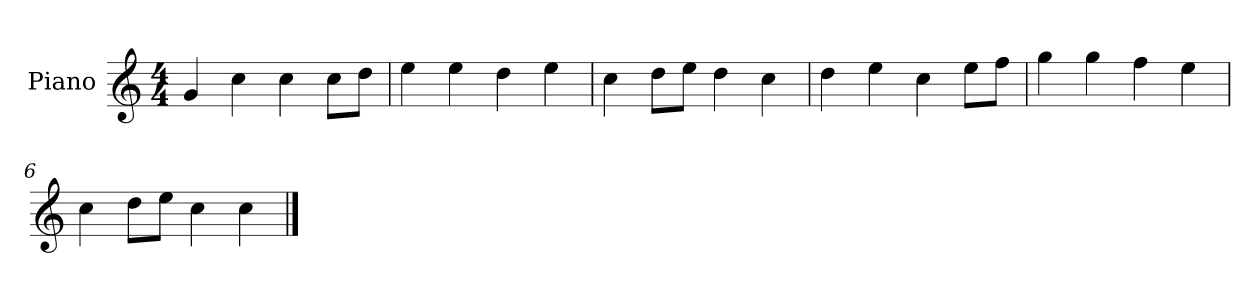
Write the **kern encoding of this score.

**kern
*part1
*staff1
*I"Piano
*I'P-no
*clefG2
*k[]
*M4/4
*MM90
=1
4g/
4cc\
4cc\
8cc\L
8dd\J
=2
4ee\
4ee\
4dd\
4ee\
=3
4cc\
8dd\L
8ee\J
4dd\
4cc\
=4
4dd\
4ee\
4cc\
8ee\L
8ff\J
=5
4gg\
4gg\
4ff\
4ee\
=6
4cc\
8dd\L
8ee\J
4cc\
4cc\
==
*-
